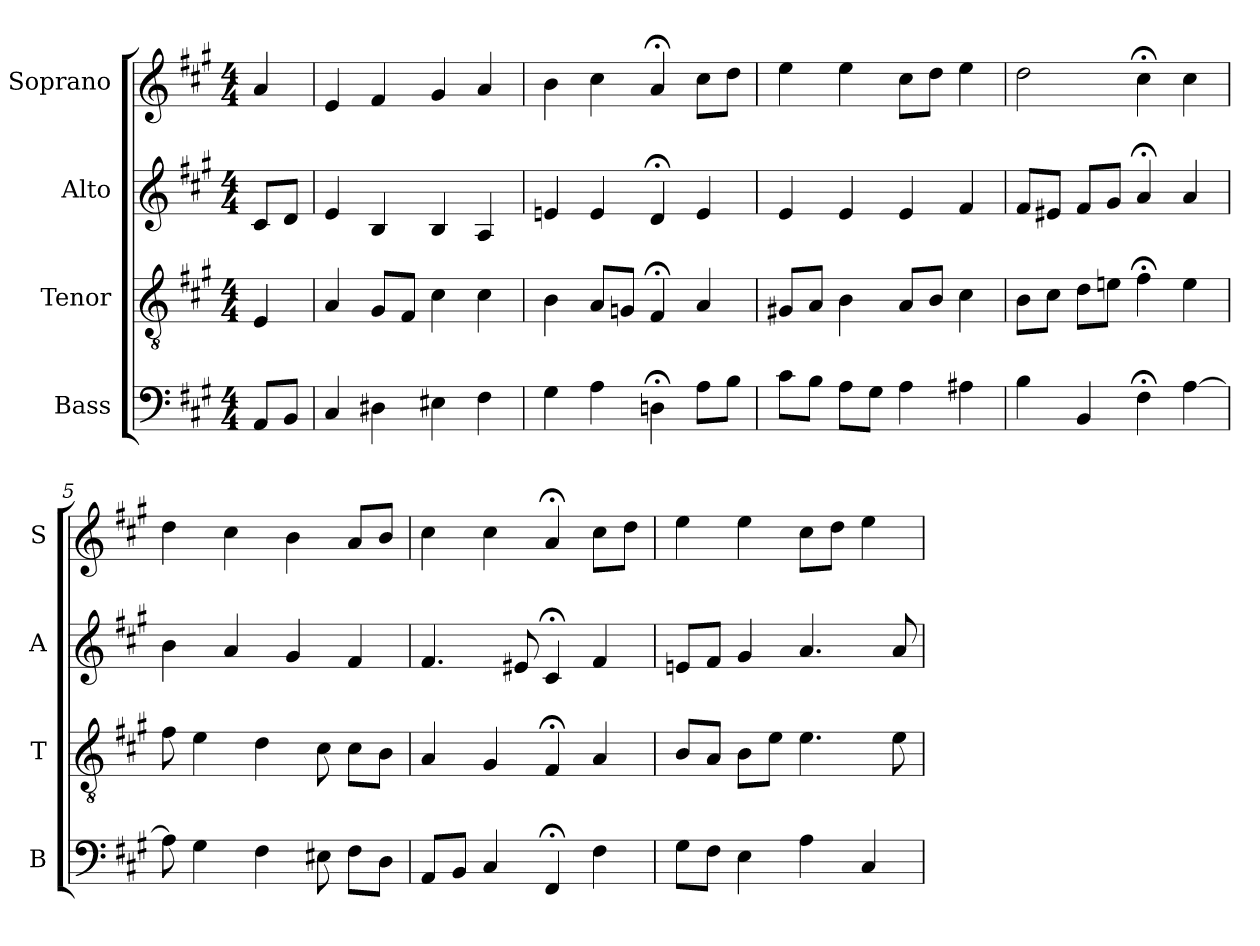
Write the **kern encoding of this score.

**kern	**kern	**kern	**kern
*part4	*part3	*part2	*part1
*staff4	*staff3	*staff2	*staff1
*I"Bass	*I"Tenor	*I"Alto	*I"Soprano
*I'B	*I'T	*I'A	*I'S
*clefF4	*clefGv2	*clefG2	*clefG2
*k[f#c#g#]	*k[f#c#g#]	*k[f#c#g#]	*k[f#c#g#]
*A:	*A:	*A:	*A:
*M4/4	*M4/4	*M4/4	*M4/4
*MM100	*MM100	*MM100	*MM100
=	=	=	=
8AAL	4E	8c#L	4a
8BBJ	.	8dJ	.
=1	=1	=1	=1
4C#	4A	4e	4e
4D#X	8G#L	4B	4f#
.	8F#J	.	.
4E#X	4c#	4B	4g#
4F#	4c#	4A	4a
=2	=2	=2	=2
4G#	4B	4en	4b
4A	8AL	4e	4cc#
.	8GnJ	.	.
4Dn;<	4F#;<	4d;<	4a;<
8AL	4A	4e	8cc#L
8BJ	.	.	8ddJ
=3	=3	=3	=3
8c#L	8G#XL	4e	4ee
8BJ	8AJ	.	.
8AL	4B	4e	4ee
8G#J	.	.	.
4A	8AL	4e	8cc#L
.	8BJ	.	8ddJ
4A#X	4c#	4f#	4ee
=4	=4	=4	=4
4B	8BL	8f#L	2dd
.	8c#J	8e#XJ	.
4BB	8dL	8f#L	.
.	8enJ	8g#J	.
4F#;<	4f#;<	4a;<	4cc#;<
[4A	4e	4a	4cc#
=5	=5	=5	=5
8A]	8f#	4b	4dd
4G#	4e	.	.
.	.	4a	4cc#
4F#	4d	.	.
.	.	4g#	4b
8E#X	8c#	.	.
8F#L	8c#L	4f#	8aL
8DJ	8BJ	.	8bJ
=6	=6	=6	=6
8AAL	4A	4.f#	4cc#
8BBJ	.	.	.
4C#	4G#	.	4cc#
.	.	8e#X	.
4FF#;<	4F#;<	4c#;<	4a;<
4F#	4A	4f#	8cc#L
.	.	.	8ddJ
=7	=7	=7	=7
8G#L	8BL	8enL	4ee
8F#J	8AJ	8f#J	.
4E	8BL	4g#	4ee
.	8eJ	.	.
4A	4.e	4.a	8cc#L
.	.	.	8ddJ
4C#	.	.	4ee
.	8e	8a	.
=	=	=	=
*-	*-	*-	*-
